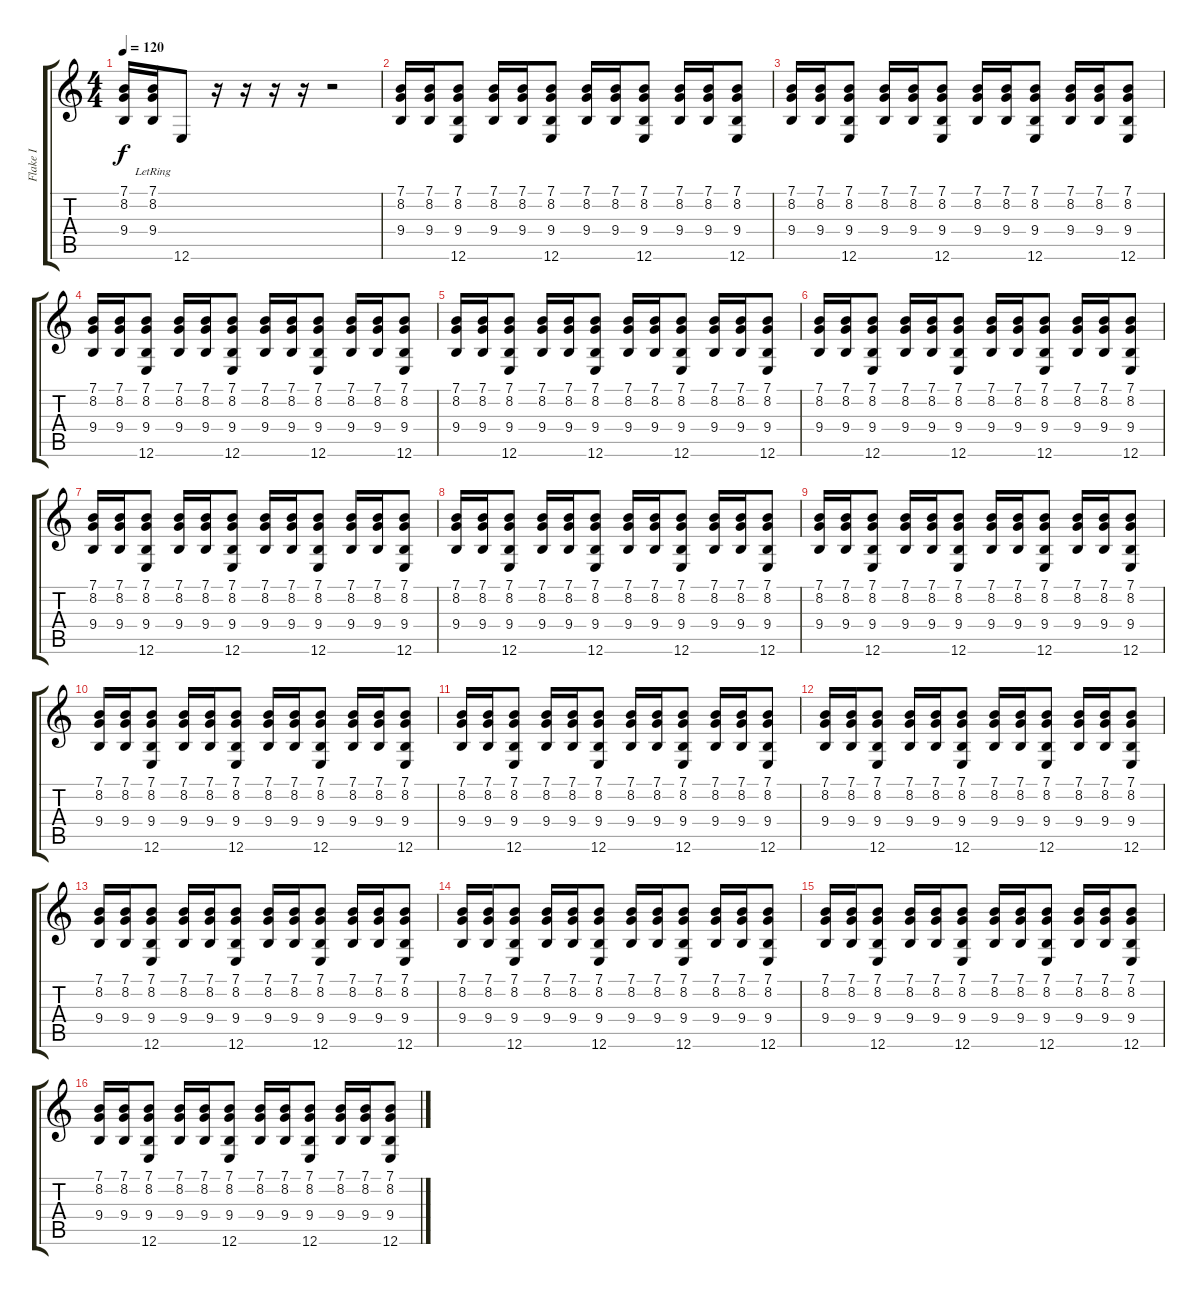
\track ("Flake I" "Flake I") {instrument fx1rain}
\staff {score tabs}
\tuning (E4 B3 G3 D3 A2 E2) {hide}
\ts (4 4)
\tempo 120
\clef g2
\ks c
(7.1 8.2 9.4).16{dy f} (7.1{lr} 8.2{lr} 9.4{lr}).16 12.6.8 r.16 r.16 r.16 r.16 r.2 |
(7.1 8.2 9.4).16 (7.1 8.2 9.4).16 (7.1 8.2 9.4 12.6).8 (7.1 8.2 9.4).16 (7.1 8.2 9.4).16 (7.1 8.2 9.4 12.6).8 (7.1 8.2 9.4).16 (7.1 8.2 9.4).16 (7.1 8.2 9.4 12.6).8 (7.1 8.2 9.4).16 (7.1 8.2 9.4).16 (7.1 8.2 9.4 12.6).8 |
(7.1 8.2 9.4).16 (7.1 8.2 9.4).16 (7.1 8.2 9.4 12.6).8 (7.1 8.2 9.4).16 (7.1 8.2 9.4).16 (7.1 8.2 9.4 12.6).8 (7.1 8.2 9.4).16 (7.1 8.2 9.4).16 (7.1 8.2 9.4 12.6).8 (7.1 8.2 9.4).16 (7.1 8.2 9.4).16 (7.1 8.2 9.4 12.6).8 |
(7.1 8.2 9.4).16 (7.1 8.2 9.4).16 (7.1 8.2 9.4 12.6).8 (7.1 8.2 9.4).16 (7.1 8.2 9.4).16 (7.1 8.2 9.4 12.6).8 (7.1 8.2 9.4).16 (7.1 8.2 9.4).16 (7.1 8.2 9.4 12.6).8 (7.1 8.2 9.4).16 (7.1 8.2 9.4).16 (7.1 8.2 9.4 12.6).8 |
(7.1 8.2 9.4).16 (7.1 8.2 9.4).16 (7.1 8.2 9.4 12.6).8 (7.1 8.2 9.4).16 (7.1 8.2 9.4).16 (7.1 8.2 9.4 12.6).8 (7.1 8.2 9.4).16 (7.1 8.2 9.4).16 (7.1 8.2 9.4 12.6).8 (7.1 8.2 9.4).16 (7.1 8.2 9.4).16 (7.1 8.2 9.4 12.6).8 |
(7.1 8.2 9.4).16 (7.1 8.2 9.4).16 (7.1 8.2 9.4 12.6).8 (7.1 8.2 9.4).16 (7.1 8.2 9.4).16 (7.1 8.2 9.4 12.6).8 (7.1 8.2 9.4).16 (7.1 8.2 9.4).16 (7.1 8.2 9.4 12.6).8 (7.1 8.2 9.4).16 (7.1 8.2 9.4).16 (7.1 8.2 9.4 12.6).8 |
(7.1 8.2 9.4).16 (7.1 8.2 9.4).16 (7.1 8.2 9.4 12.6).8 (7.1 8.2 9.4).16 (7.1 8.2 9.4).16 (7.1 8.2 9.4 12.6).8 (7.1 8.2 9.4).16 (7.1 8.2 9.4).16 (7.1 8.2 9.4 12.6).8 (7.1 8.2 9.4).16 (7.1 8.2 9.4).16 (7.1 8.2 9.4 12.6).8 |
(7.1 8.2 9.4).16 (7.1 8.2 9.4).16 (7.1 8.2 9.4 12.6).8 (7.1 8.2 9.4).16 (7.1 8.2 9.4).16 (7.1 8.2 9.4 12.6).8 (7.1 8.2 9.4).16 (7.1 8.2 9.4).16 (7.1 8.2 9.4 12.6).8 (7.1 8.2 9.4).16 (7.1 8.2 9.4).16 (7.1 8.2 9.4 12.6).8 |
(7.1 8.2 9.4).16 (7.1 8.2 9.4).16 (7.1 8.2 9.4 12.6).8 (7.1 8.2 9.4).16 (7.1 8.2 9.4).16 (7.1 8.2 9.4 12.6).8 (7.1 8.2 9.4).16 (7.1 8.2 9.4).16 (7.1 8.2 9.4 12.6).8 (7.1 8.2 9.4).16 (7.1 8.2 9.4).16 (7.1 8.2 9.4 12.6).8 |
(7.1 8.2 9.4).16 (7.1 8.2 9.4).16 (7.1 8.2 9.4 12.6).8 (7.1 8.2 9.4).16 (7.1 8.2 9.4).16 (7.1 8.2 9.4 12.6).8 (7.1 8.2 9.4).16 (7.1 8.2 9.4).16 (7.1 8.2 9.4 12.6).8 (7.1 8.2 9.4).16 (7.1 8.2 9.4).16 (7.1 8.2 9.4 12.6).8 |
(7.1 8.2 9.4).16 (7.1 8.2 9.4).16 (7.1 8.2 9.4 12.6).8 (7.1 8.2 9.4).16 (7.1 8.2 9.4).16 (7.1 8.2 9.4 12.6).8 (7.1 8.2 9.4).16 (7.1 8.2 9.4).16 (7.1 8.2 9.4 12.6).8 (7.1 8.2 9.4).16 (7.1 8.2 9.4).16 (7.1 8.2 9.4 12.6).8 |
(7.1 8.2 9.4).16 (7.1 8.2 9.4).16 (7.1 8.2 9.4 12.6).8 (7.1 8.2 9.4).16 (7.1 8.2 9.4).16 (7.1 8.2 9.4 12.6).8 (7.1 8.2 9.4).16 (7.1 8.2 9.4).16 (7.1 8.2 9.4 12.6).8 (7.1 8.2 9.4).16 (7.1 8.2 9.4).16 (7.1 8.2 9.4 12.6).8 |
(7.1 8.2 9.4).16 (7.1 8.2 9.4).16 (7.1 8.2 9.4 12.6).8 (7.1 8.2 9.4).16 (7.1 8.2 9.4).16 (7.1 8.2 9.4 12.6).8 (7.1 8.2 9.4).16 (7.1 8.2 9.4).16 (7.1 8.2 9.4 12.6).8 (7.1 8.2 9.4).16 (7.1 8.2 9.4).16 (7.1 8.2 9.4 12.6).8 |
(7.1 8.2 9.4).16 (7.1 8.2 9.4).16 (7.1 8.2 9.4 12.6).8 (7.1 8.2 9.4).16 (7.1 8.2 9.4).16 (7.1 8.2 9.4 12.6).8 (7.1 8.2 9.4).16 (7.1 8.2 9.4).16 (7.1 8.2 9.4 12.6).8 (7.1 8.2 9.4).16 (7.1 8.2 9.4).16 (7.1 8.2 9.4 12.6).8 |
(7.1 8.2 9.4).16 (7.1 8.2 9.4).16 (7.1 8.2 9.4 12.6).8 (7.1 8.2 9.4).16 (7.1 8.2 9.4).16 (7.1 8.2 9.4 12.6).8 (7.1 8.2 9.4).16 (7.1 8.2 9.4).16 (7.1 8.2 9.4 12.6).8 (7.1 8.2 9.4).16 (7.1 8.2 9.4).16 (7.1 8.2 9.4 12.6).8 |
(7.1 8.2 9.4).16 (7.1 8.2 9.4).16 (7.1 8.2 9.4 12.6).8 (7.1 8.2 9.4).16 (7.1 8.2 9.4).16 (7.1 8.2 9.4 12.6).8 (7.1 8.2 9.4).16 (7.1 8.2 9.4).16 (7.1 8.2 9.4 12.6).8 (7.1 8.2 9.4).16 (7.1 8.2 9.4).16 (7.1 8.2 9.4 12.6).8
